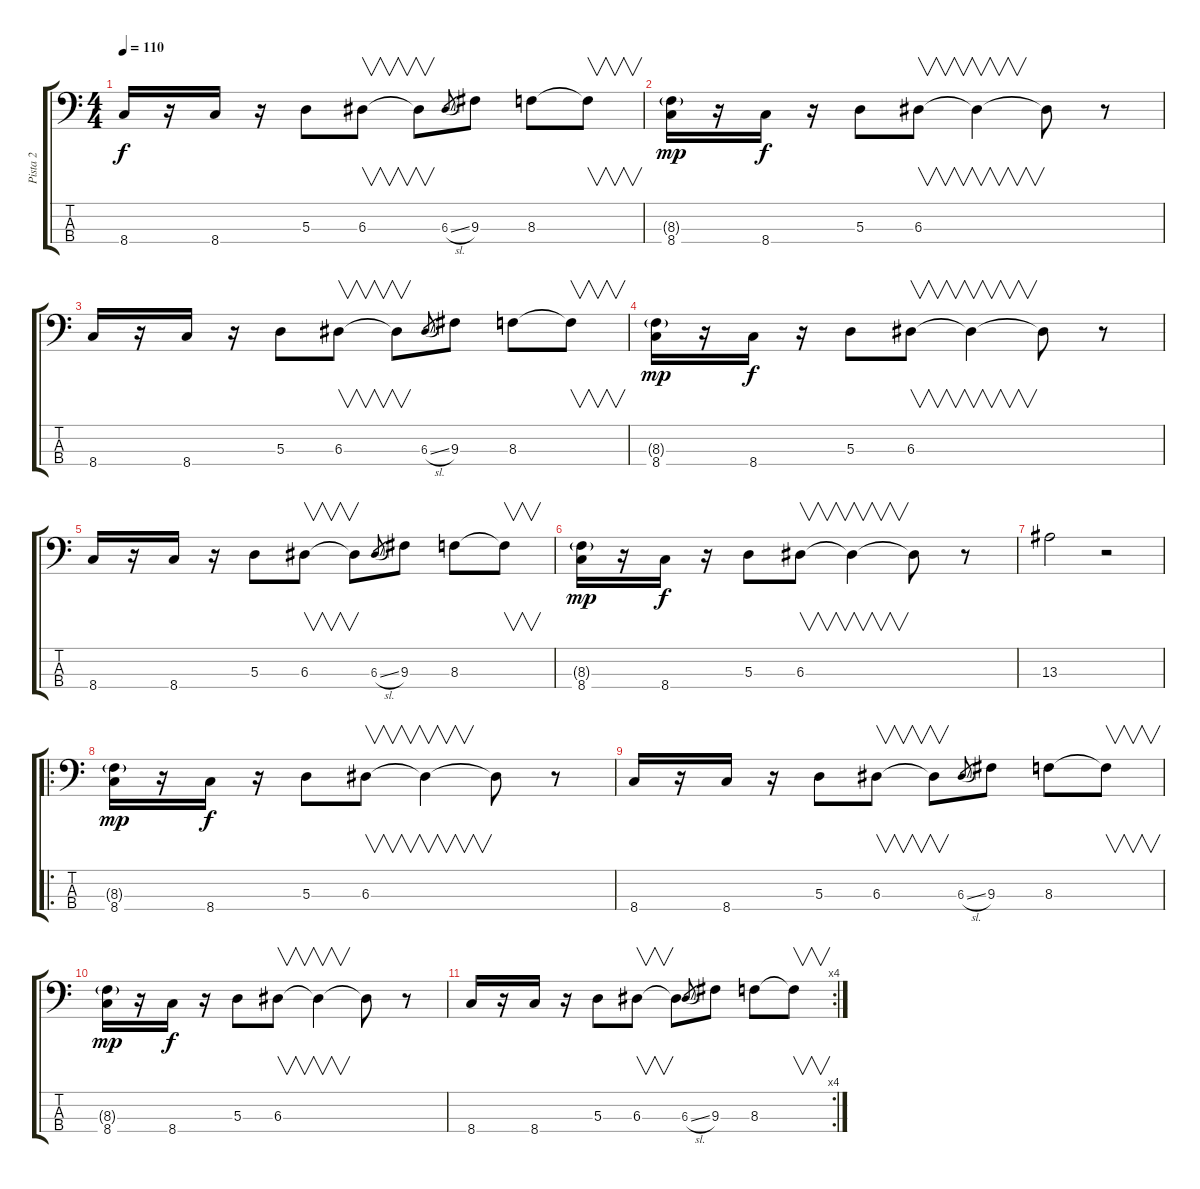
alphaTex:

\track ("Pista 2" "Pista 2") {instrument electricbasspick}
\staff {score tabs}
\tuning (G2 D2 A1 E1) {hide}
\ts (4 4)
\tempo 110
\clef f4
\ks c
8.4.16{dy f} r.16 8.4.16 r.16 5.3.8 6.3.8{v} 6.3{t}.8{v} 6.3{sl}.8{gr} 9.3.8 8.3.8 8.3{t}.8{v} |
(8.3{g} 8.4).16{dy mp} r.16 8.4.16{dy f} r.16 5.3.8 6.3.8{v} 6.3{t}.4{v} 6.3{t}.8 r.8 |
8.4.16 r.16 8.4.16 r.16 5.3.8 6.3.8{v} 6.3{t}.8{v} 6.3{sl}.8{gr} 9.3.8 8.3.8 8.3{t}.8{v} |
(8.3{g} 8.4).16{dy mp} r.16 8.4.16{dy f} r.16 5.3.8 6.3.8{v} 6.3{t}.4{v} 6.3{t}.8 r.8 |
8.4.16 r.16 8.4.16 r.16 5.3.8 6.3.8{v} 6.3{t}.8{v} 6.3{sl}.8{gr} 9.3.8 8.3.8 8.3{t}.8{v} |
(8.3{g} 8.4).16{dy mp} r.16 8.4.16{dy f} r.16 5.3.8 6.3.8{v} 6.3{t}.4{v} 6.3{t}.8 r.8 |
13.3.2 r.2 |
\ro
(8.3{g} 8.4).16{dy mp} r.16 8.4.16{dy f} r.16 5.3.8 6.3.8{v} 6.3{t}.4{v} 6.3{t}.8 r.8 |
8.4.16 r.16 8.4.16 r.16 5.3.8 6.3.8{v} 6.3{t}.8{v} 6.3{sl}.8{gr} 9.3.8 8.3.8 8.3{t}.8{v} |
(8.3{g} 8.4).16{dy mp} r.16 8.4.16{dy f} r.16 5.3.8 6.3.8{v} 6.3{t}.4{v} 6.3{t}.8 r.8 |
\rc 4
8.4.16 r.16 8.4.16 r.16 5.3.8 6.3.8{v} 6.3{t}.8{v} 6.3{sl}.8{gr} 9.3.8 8.3.8 8.3{t}.8{v}
